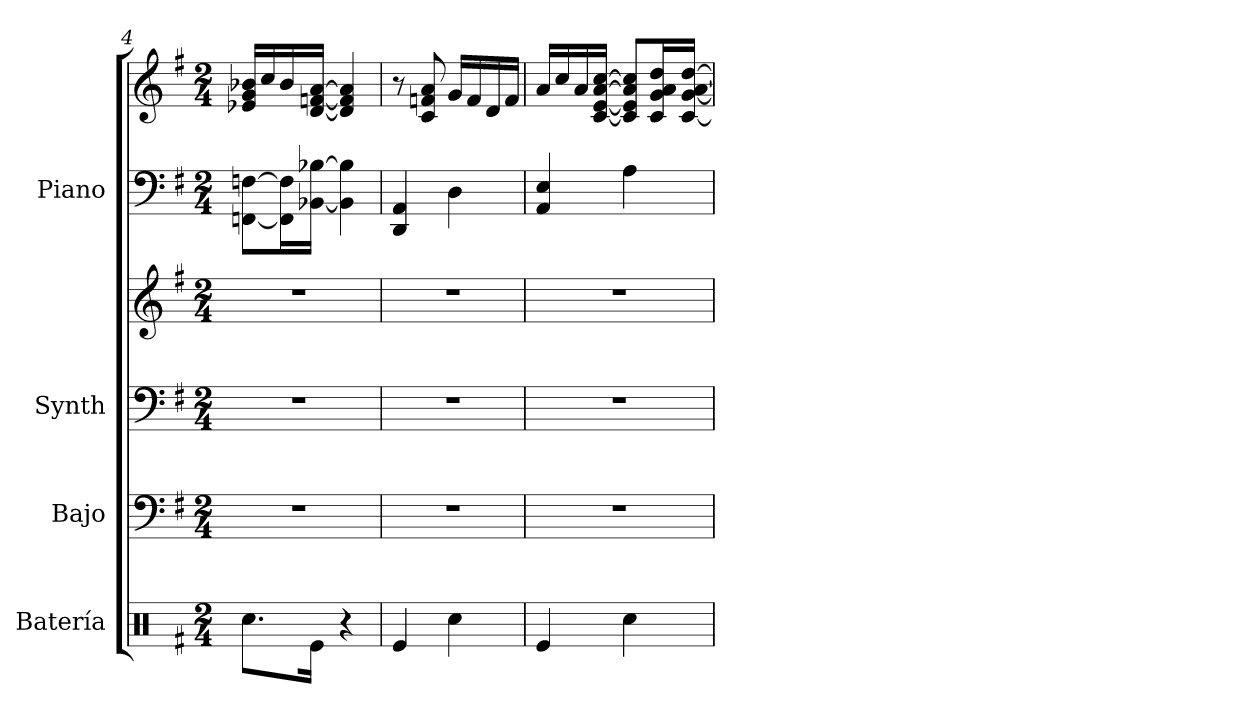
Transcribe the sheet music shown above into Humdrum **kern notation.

**kern	**kern	**kern	**kern	**kern	**kern
*part4	*part3	*part2	*part2	*part1	*part1
*staff6	*staff5	*staff4	*staff3	*staff2	*staff1
*I"Batería	*I"Bajo	*I"Synth	*	*I"Piano	*
*	*	*	*	*I'Pno	*
*clefX	*clefF4	*clefF4	*clefG2	*clefF4	*clefG2
*	*ITrd7c12	*	*	*	*
*k[f#]	*k[f#]	*k[f#]	*k[f#]	*k[f#]	*k[f#]
*G:	*G:	*G:	*G:	*G:	*G:
*M2/4	*M2/4	*M2/4	*M2/4	*M2/4	*M2/4
=4	=4	=4	=4	=4	=4
8.Rcc\L	2r	2r	2r	[8FFn\ [8Fn\L	16e-X/ 16g/ 16b-X/LL
.	.	.	.	.	16cc/
.	.	.	.	16FF\] 16F\]L	16b-/
16Re\Jk	.	.	.	[16BB-X\ [16B-X\JJ	[16d/ [16fn/ [16a/JJ
4r	.	.	.	4BB-\] 4B-\]	4d/] 4f/] 4a/]
!!LO:LB:g=z
=5	=5	=5	=5	=5	=5
4Re/	2r	2r	2r	4DD/ 4AA/	8r
.	.	.	.	.	8c/ 8fn/ 8a/
4Rcc\	.	.	.	4D\	16g/LL
.	.	.	.	.	16f/
.	.	.	.	.	16d/
.	.	.	.	.	16f/JJ
=6	=6	=6	=6	=6	=6
4Re/	2r	2r	2r	4AA/ 4E/	16a/LL
.	.	.	.	.	16cc/
.	.	.	.	.	16a/
.	.	.	.	.	[16c/ [16e/ [16a/ [16cc/JJ
4Rcc\	.	.	.	4A\	8c/] 8e/] 8a/] 8cc/]L
.	.	.	.	.	16c/ 16g/ 16a/ 16dd/L
.	.	.	.	.	[16c/ [16g/ [16a/ [16dd/JJ
=	=	=	=	=	=
*-	*-	*-	*-	*-	*-
